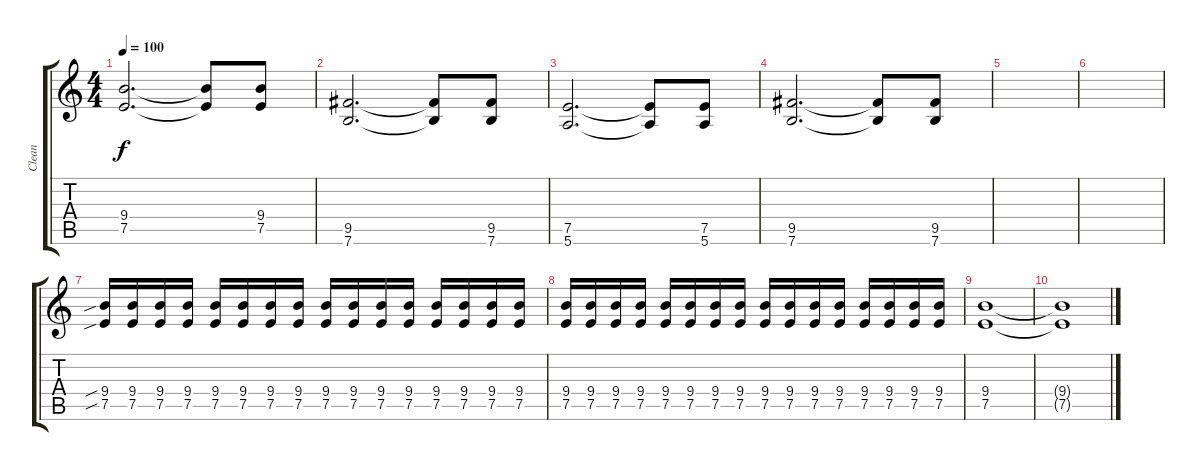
\track ("Clean" "Clean") {instrument electricguitarclean}
\staff {score tabs}
\tuning (E4 B3 G3 D3 A2 E2) {hide}
\ts (4 4)
\tempo 100
\clef g2
\ks c
(9.4 7.5).2{d dy f} (9.4{t} 7.5{t}).8 (9.4 7.5).8 |
(9.5 7.6).2{d} (9.5{t} 7.6{t}).8 (9.5 7.6).8 |
(7.5 5.6).2{d} (7.5{t} 5.6{t}).8 (7.5 5.6).8 |
(9.5 7.6).2{d} (9.5{t} 7.6{t}).8 (9.5 7.6).8 |
|
|
(9.4{sib} 7.5{sib}).16 (9.4 7.5).16 (9.4 7.5).16 (9.4 7.5).16 (9.4 7.5).16 (9.4 7.5).16 (9.4 7.5).16 (9.4 7.5).16 (9.4 7.5).16 (9.4 7.5).16 (9.4 7.5).16 (9.4 7.5).16 (9.4 7.5).16 (9.4 7.5).16 (9.4 7.5).16 (9.4 7.5).16 |
(9.4 7.5).16 (9.4 7.5).16 (9.4 7.5).16 (9.4 7.5).16 (9.4 7.5).16 (9.4 7.5).16 (9.4 7.5).16 (9.4 7.5).16 (9.4 7.5).16 (9.4 7.5).16 (9.4 7.5).16 (9.4 7.5).16 (9.4 7.5).16 (9.4 7.5).16 (9.4 7.5).16 (9.4 7.5).16 |
(9.4 7.5).1 |
(9.4{t} 7.5{t}).1
